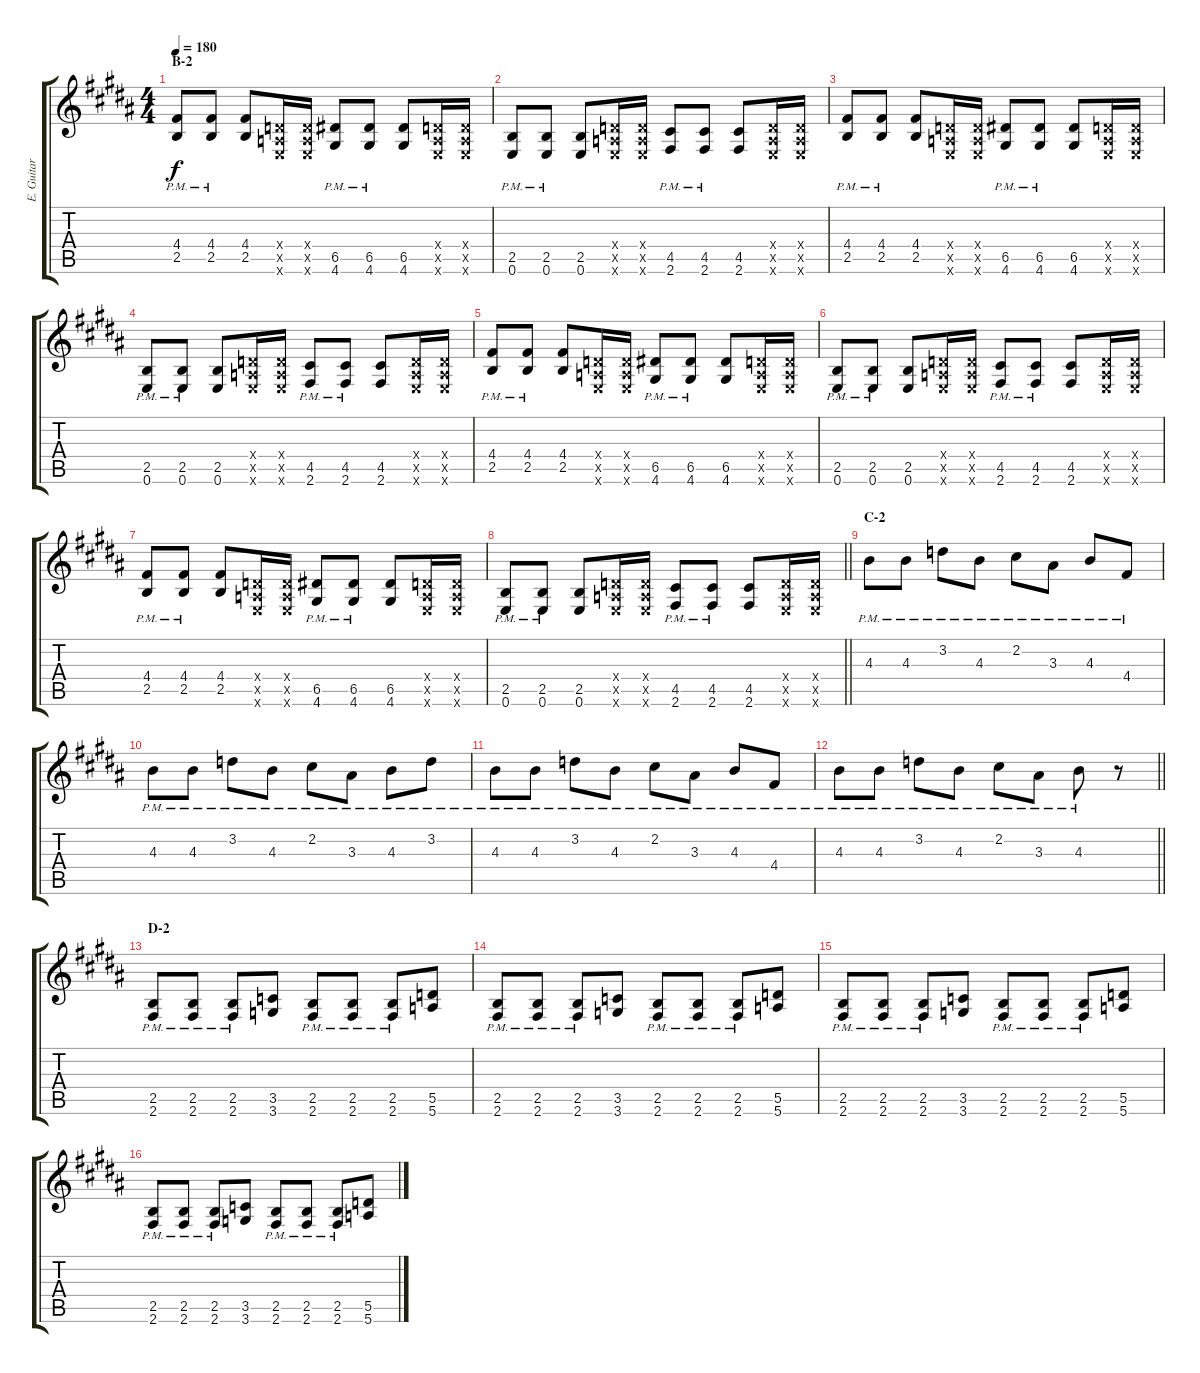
\track ("E. Guitar I" "E. Guitar ") {instrument overdrivenguitar}
\staff {score tabs}
\tuning (E4 B3 G3 D3 A2 E2) {hide}
\ts (4 4)
\section ("" "B-2")
\tempo 180
\clef g2
\ks b
(4.4{pm} 2.5{pm}).8{dy f} (4.4{pm} 2.5{pm}).8 (4.4 2.5).8 (0.4{x} 0.5{x} 0.6{x}).16 (0.4{x} 0.5{x} 0.6{x}).16 (6.5{pm} 4.6{pm}).8 (6.5{pm} 4.6{pm}).8 (6.5 4.6).8 (0.4{x} 0.5{x} 0.6{x}).16 (0.4{x} 0.5{x} 0.6{x}).16 |
(2.5{pm} 0.6{pm}).8 (2.5{pm} 0.6{pm}).8 (2.5 0.6).8 (0.4{x} 0.5{x} 0.6{x}).16 (0.4{x} 0.5{x} 0.6{x}).16 (4.5{pm} 2.6{pm}).8 (4.5{pm} 2.6{pm}).8 (4.5 2.6).8 (0.4{x} 0.5{x} 0.6{x}).16 (0.4{x} 0.5{x} 0.6{x}).16 |
(4.4{pm} 2.5{pm}).8 (4.4{pm} 2.5{pm}).8 (4.4 2.5).8 (0.4{x} 0.5{x} 0.6{x}).16 (0.4{x} 0.5{x} 0.6{x}).16 (6.5{pm} 4.6{pm}).8 (6.5{pm} 4.6{pm}).8 (6.5 4.6).8 (0.4{x} 0.5{x} 0.6{x}).16 (0.4{x} 0.5{x} 0.6{x}).16 |
(2.5{pm} 0.6{pm}).8 (2.5{pm} 0.6{pm}).8 (2.5 0.6).8 (0.4{x} 0.5{x} 0.6{x}).16 (0.4{x} 0.5{x} 0.6{x}).16 (4.5{pm} 2.6{pm}).8 (4.5{pm} 2.6{pm}).8 (4.5 2.6).8 (0.4{x} 0.5{x} 0.6{x}).16 (0.4{x} 0.5{x} 0.6{x}).16 |
(4.4{pm} 2.5{pm}).8 (4.4{pm} 2.5{pm}).8 (4.4 2.5).8 (0.4{x} 0.5{x} 0.6{x}).16 (0.4{x} 0.5{x} 0.6{x}).16 (6.5{pm} 4.6{pm}).8 (6.5{pm} 4.6{pm}).8 (6.5 4.6).8 (0.4{x} 0.5{x} 0.6{x}).16 (0.4{x} 0.5{x} 0.6{x}).16 |
(2.5{pm} 0.6{pm}).8 (2.5{pm} 0.6{pm}).8 (2.5 0.6).8 (0.4{x} 0.5{x} 0.6{x}).16 (0.4{x} 0.5{x} 0.6{x}).16 (4.5{pm} 2.6{pm}).8 (4.5{pm} 2.6{pm}).8 (4.5 2.6).8 (0.4{x} 0.5{x} 0.6{x}).16 (0.4{x} 0.5{x} 0.6{x}).16 |
(4.4{pm} 2.5{pm}).8 (4.4{pm} 2.5{pm}).8 (4.4 2.5).8 (0.4{x} 0.5{x} 0.6{x}).16 (0.4{x} 0.5{x} 0.6{x}).16 (6.5{pm} 4.6{pm}).8 (6.5{pm} 4.6{pm}).8 (6.5 4.6).8 (0.4{x} 0.5{x} 0.6{x}).16 (0.4{x} 0.5{x} 0.6{x}).16 |
\barLineRight lightlight
(2.5{pm} 0.6{pm}).8 (2.5{pm} 0.6{pm}).8 (2.5 0.6).8 (0.4{x} 0.5{x} 0.6{x}).16 (0.4{x} 0.5{x} 0.6{x}).16 (4.5{pm} 2.6{pm}).8 (4.5{pm} 2.6{pm}).8 (4.5 2.6).8 (0.4{x} 0.5{x} 0.6{x}).16 (0.4{x} 0.5{x} 0.6{x}).16 |
\section ("" "C-2")
4.3{pm}.8 4.3{pm}.8 3.2{pm}.8 4.3{pm}.8 2.2{pm}.8 3.3{pm}.8 4.3{pm}.8 4.4{pm}.8 |
4.3{pm}.8 4.3{pm}.8 3.2{pm}.8 4.3{pm}.8 2.2{pm}.8 3.3{pm}.8 4.3{pm}.8 3.2{pm}.8 |
4.3{pm}.8 4.3{pm}.8 3.2{pm}.8 4.3{pm}.8 2.2{pm}.8 3.3{pm}.8 4.3{pm}.8 4.4{pm}.8 |
\barLineRight lightlight
4.3{pm}.8 4.3{pm}.8 3.2{pm}.8 4.3{pm}.8 2.2{pm}.8 3.3{pm}.8 4.3{pm}.8 r.8 |
\section ("" "D-2")
(2.5{pm} 2.6{pm}).8 (2.5{pm} 2.6{pm}).8 (2.5{pm} 2.6{pm}).8 (3.5 3.6).8 (2.5{pm} 2.6{pm}).8 (2.5{pm} 2.6{pm}).8 (2.5{pm} 2.6{pm}).8 (5.5 5.6).8 |
(2.5{pm} 2.6{pm}).8 (2.5{pm} 2.6{pm}).8 (2.5{pm} 2.6{pm}).8 (3.5 3.6).8 (2.5{pm} 2.6{pm}).8 (2.5{pm} 2.6{pm}).8 (2.5{pm} 2.6{pm}).8 (5.5 5.6).8 |
(2.5{pm} 2.6{pm}).8 (2.5{pm} 2.6{pm}).8 (2.5{pm} 2.6{pm}).8 (3.5 3.6).8 (2.5{pm} 2.6{pm}).8 (2.5{pm} 2.6{pm}).8 (2.5{pm} 2.6{pm}).8 (5.5 5.6).8 |
(2.5{pm} 2.6{pm}).8 (2.5{pm} 2.6{pm}).8 (2.5{pm} 2.6{pm}).8 (3.5 3.6).8 (2.5{pm} 2.6{pm}).8 (2.5{pm} 2.6{pm}).8 (2.5{pm} 2.6{pm}).8 (5.5 5.6).8
